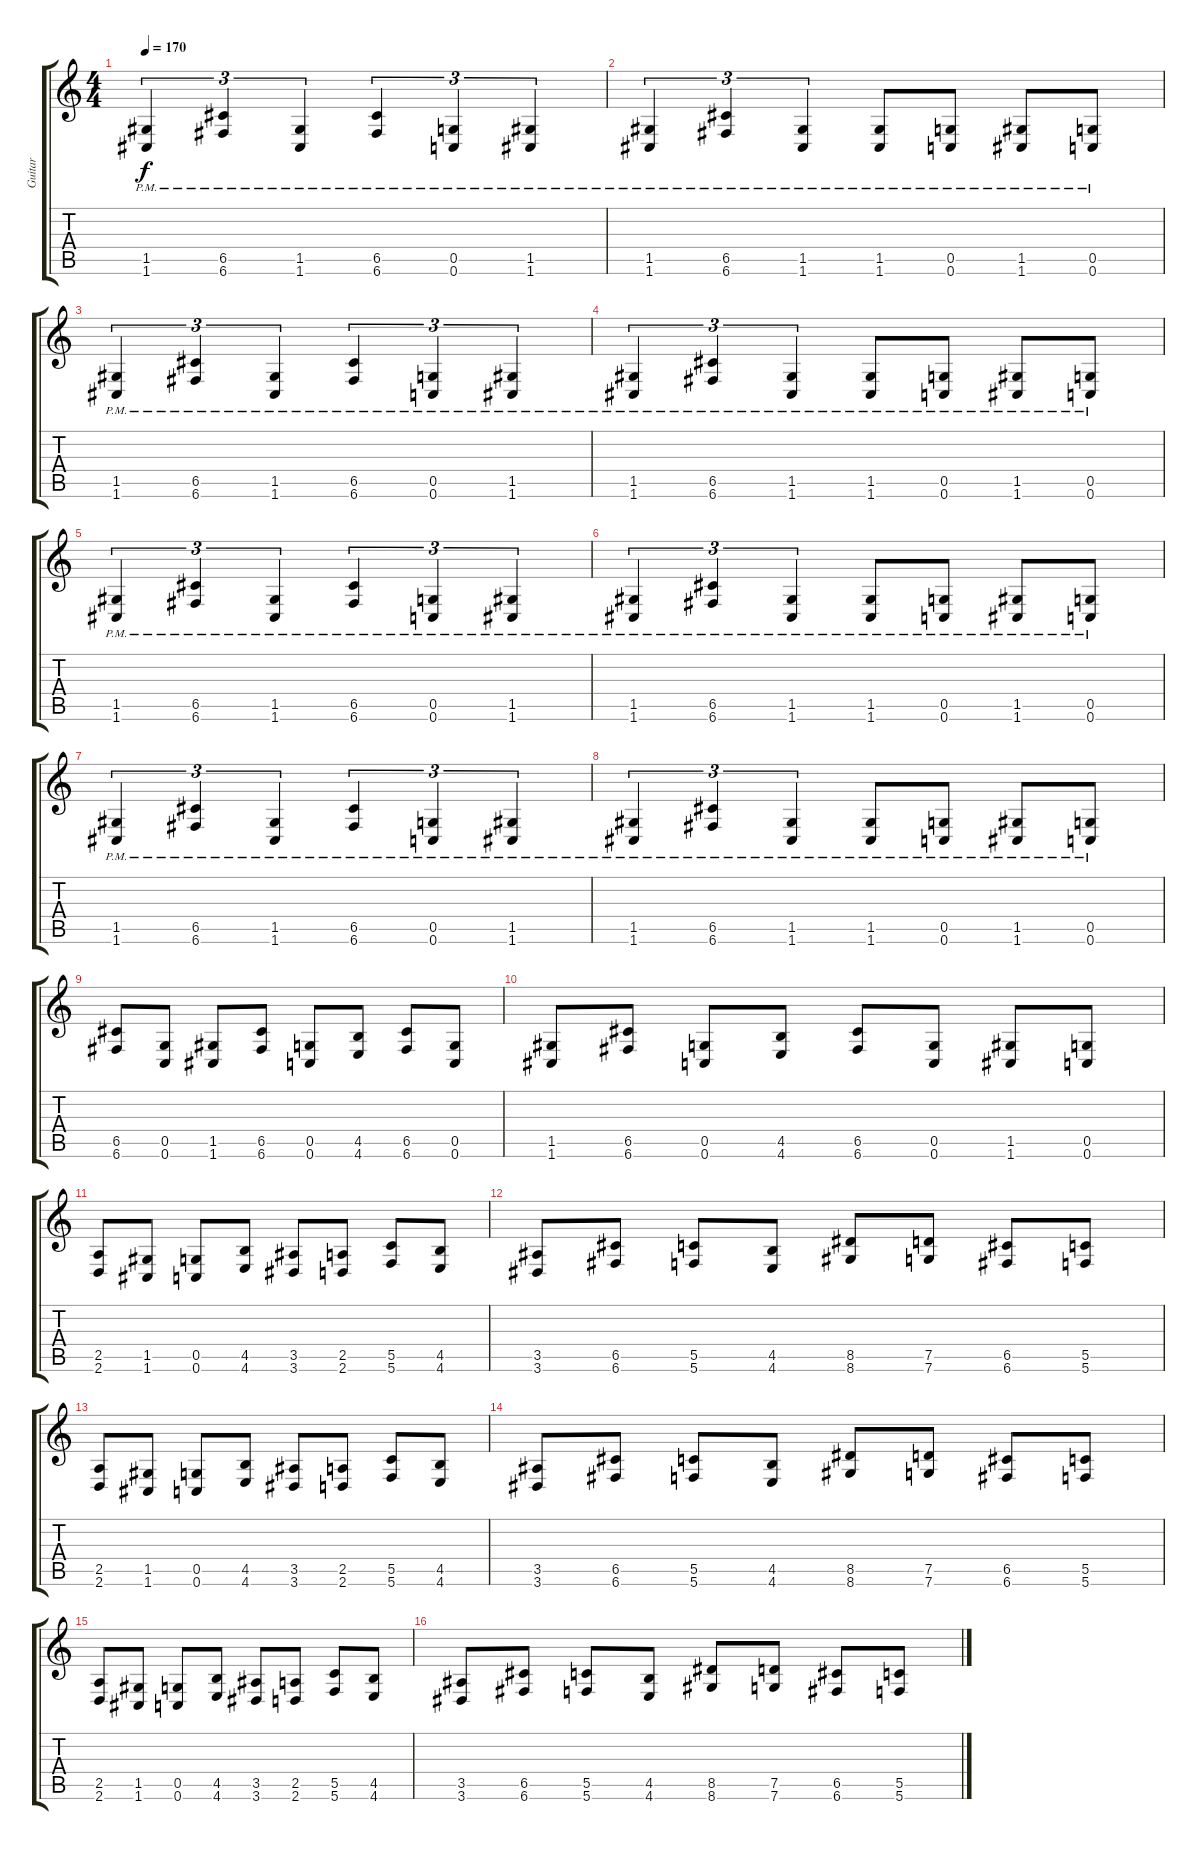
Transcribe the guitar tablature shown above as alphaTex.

\track ("Guitar" "Guitar") {instrument distortionguitar}
\staff {score tabs}
\tuning (D4 A3 F3 C3 G2 C2) {hide}
\ts (4 4)
\tempo 170
\clef g2
\ks c
(1.5{pm} 1.6{pm}).4{tu (3 2) dy f} (6.5{pm} 6.6{pm}).4{tu (3 2)} (1.5{pm} 1.6{pm}).4{tu (3 2)} (6.5{pm} 6.6{pm}).4{tu (3 2)} (0.5{pm} 0.6{pm}).4{tu (3 2)} (1.5{pm} 1.6{pm}).4{tu (3 2)} |
(1.5{pm} 1.6{pm}).4{tu (3 2)} (6.5{pm} 6.6{pm}).4{tu (3 2)} (1.5{pm} 1.6{pm}).4{tu (3 2)} (1.5{pm} 1.6{pm}).8 (0.5{pm} 0.6{pm}).8 (1.5{pm} 1.6{pm}).8 (0.5{pm} 0.6{pm}).8 |
(1.5{pm} 1.6{pm}).4{tu (3 2)} (6.5{pm} 6.6{pm}).4{tu (3 2)} (1.5{pm} 1.6{pm}).4{tu (3 2)} (6.5{pm} 6.6{pm}).4{tu (3 2)} (0.5{pm} 0.6{pm}).4{tu (3 2)} (1.5{pm} 1.6{pm}).4{tu (3 2)} |
(1.5{pm} 1.6{pm}).4{tu (3 2)} (6.5{pm} 6.6{pm}).4{tu (3 2)} (1.5{pm} 1.6{pm}).4{tu (3 2)} (1.5{pm} 1.6{pm}).8 (0.5{pm} 0.6{pm}).8 (1.5{pm} 1.6{pm}).8 (0.5{pm} 0.6{pm}).8 |
(1.5{pm} 1.6{pm}).4{tu (3 2)} (6.5{pm} 6.6{pm}).4{tu (3 2)} (1.5{pm} 1.6{pm}).4{tu (3 2)} (6.5{pm} 6.6{pm}).4{tu (3 2)} (0.5{pm} 0.6{pm}).4{tu (3 2)} (1.5{pm} 1.6{pm}).4{tu (3 2)} |
(1.5{pm} 1.6{pm}).4{tu (3 2)} (6.5{pm} 6.6{pm}).4{tu (3 2)} (1.5{pm} 1.6{pm}).4{tu (3 2)} (1.5{pm} 1.6{pm}).8 (0.5{pm} 0.6{pm}).8 (1.5{pm} 1.6{pm}).8 (0.5{pm} 0.6{pm}).8 |
(1.5{pm} 1.6{pm}).4{tu (3 2)} (6.5{pm} 6.6{pm}).4{tu (3 2)} (1.5{pm} 1.6{pm}).4{tu (3 2)} (6.5{pm} 6.6{pm}).4{tu (3 2)} (0.5{pm} 0.6{pm}).4{tu (3 2)} (1.5{pm} 1.6{pm}).4{tu (3 2)} |
(1.5{pm} 1.6{pm}).4{tu (3 2)} (6.5{pm} 6.6{pm}).4{tu (3 2)} (1.5{pm} 1.6{pm}).4{tu (3 2)} (1.5{pm} 1.6{pm}).8 (0.5{pm} 0.6{pm}).8 (1.5{pm} 1.6{pm}).8 (0.5{pm} 0.6{pm}).8 |
(6.5 6.6).8 (0.5 0.6).8 (1.5 1.6).8 (6.5 6.6).8 (0.5 0.6).8 (4.5 4.6).8 (6.5 6.6).8 (0.5 0.6).8 |
(1.5 1.6).8 (6.5 6.6).8 (0.5 0.6).8 (4.5 4.6).8 (6.5 6.6).8 (0.5 0.6).8 (1.5 1.6).8 (0.5 0.6).8 |
(2.5 2.6).8 (1.5 1.6).8 (0.5 0.6).8 (4.5 4.6).8 (3.5 3.6).8 (2.5 2.6).8 (5.5 5.6).8 (4.5 4.6).8 |
(3.5 3.6).8 (6.5 6.6).8 (5.5 5.6).8 (4.5 4.6).8 (8.5 8.6).8 (7.5 7.6).8 (6.5 6.6).8 (5.5 5.6).8 |
(2.5 2.6).8 (1.5 1.6).8 (0.5 0.6).8 (4.5 4.6).8 (3.5 3.6).8 (2.5 2.6).8 (5.5 5.6).8 (4.5 4.6).8 |
(3.5 3.6).8 (6.5 6.6).8 (5.5 5.6).8 (4.5 4.6).8 (8.5 8.6).8 (7.5 7.6).8 (6.5 6.6).8 (5.5 5.6).8 |
(2.5 2.6).8 (1.5 1.6).8 (0.5 0.6).8 (4.5 4.6).8 (3.5 3.6).8 (2.5 2.6).8 (5.5 5.6).8 (4.5 4.6).8 |
(3.5 3.6).8 (6.5 6.6).8 (5.5 5.6).8 (4.5 4.6).8 (8.5 8.6).8 (7.5 7.6).8 (6.5 6.6).8 (5.5 5.6).8
